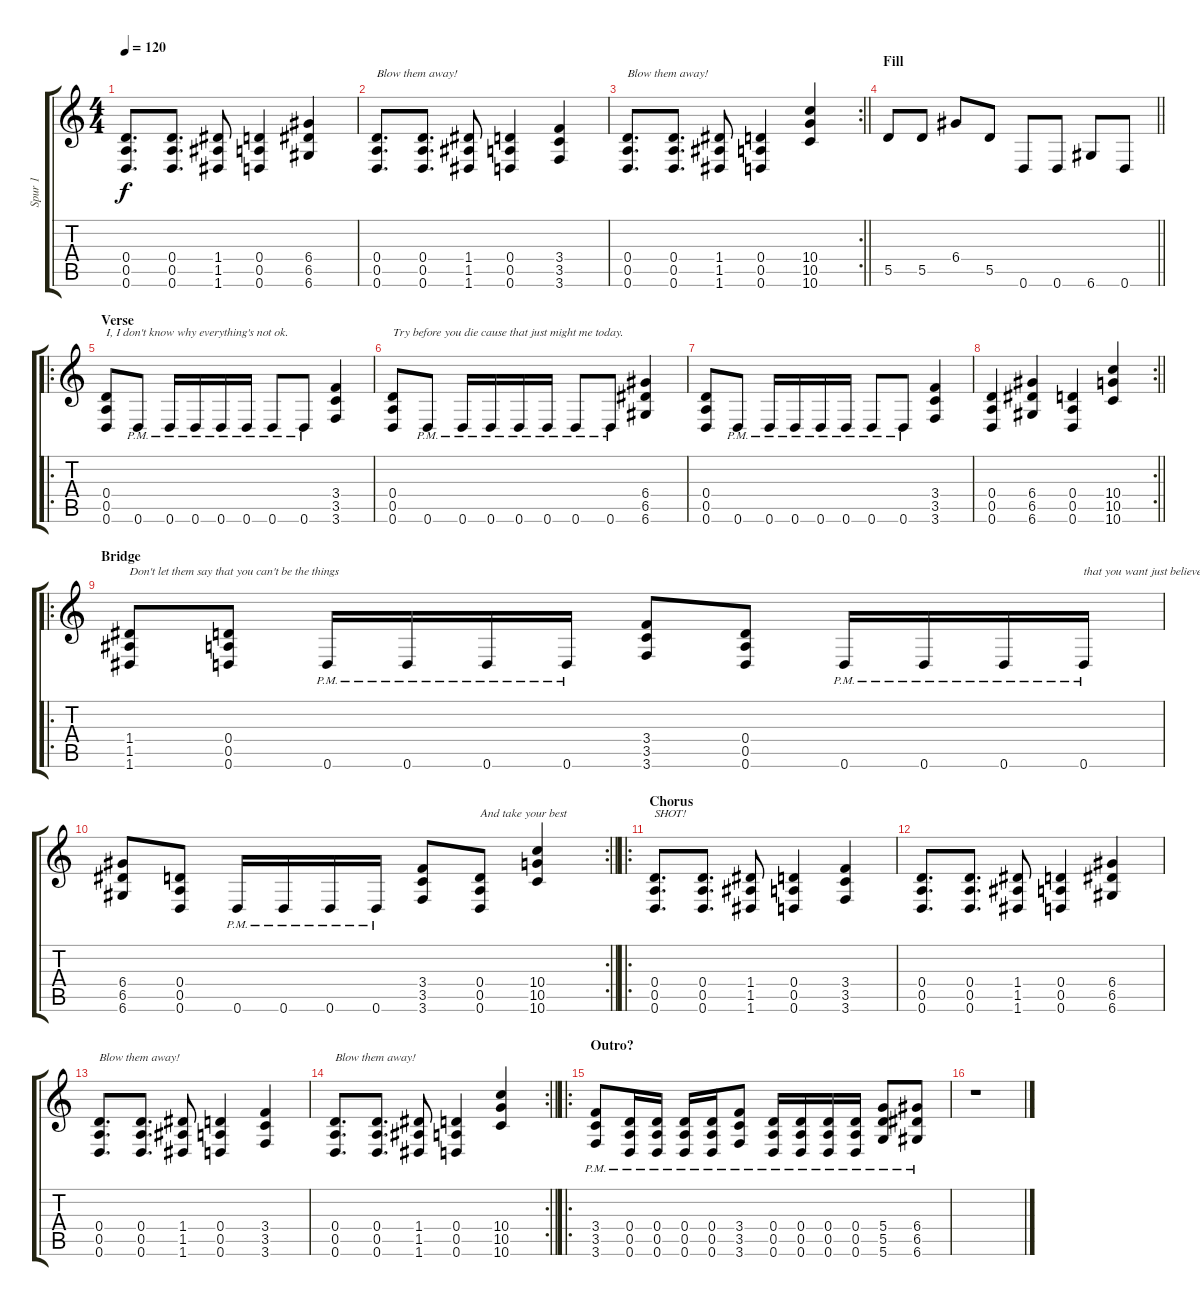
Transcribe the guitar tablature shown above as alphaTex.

\track ("Spur 1" "Spur 1") {instrument overdrivenguitar}
\staff {score tabs}
\tuning (E4 B3 G3 D3 A2 D2) {hide}
\ts (4 4)
\tempo 120
\clef g2
\ks c
(0.4 0.5 0.6).8{d dy f} (0.4 0.5 0.6).8{d} (1.4 1.5 1.6).8 (0.4 0.5 0.6).4 (6.4 6.5 6.6).4 |
(0.4 0.5 0.6).8{d txt "Blow them away!"} (0.4 0.5 0.6).8{d} (1.4 1.5 1.6).8 (0.4 0.5 0.6).4 (3.4 3.5 3.6).4 |
\rc 2
\barLineRight lightlight
(0.4 0.5 0.6).8{d txt "Blow them away!"} (0.4 0.5 0.6).8{d} (1.4 1.5 1.6).8 (0.4 0.5 0.6).4 (10.4 10.5 10.6).4 |
\section ("" "Fill")
\barLineRight lightlight
5.5.8 5.5.8 6.4.8 5.5.8 0.6.8 0.6.8 6.6.8 0.6.8 |
\ro
\section ("" "Verse")
(0.4 0.5 0.6).8{txt "I, I don't know why everything's not ok."} 0.6{pm}.8 0.6{pm}.16 0.6{pm}.16 0.6{pm}.16 0.6{pm}.16 0.6{pm}.8 0.6{pm}.8 (3.4 3.5 3.6).4 |
(0.4 0.5 0.6).8{txt "Try before you die cause that just might me today."} 0.6{pm}.8 0.6{pm}.16 0.6{pm}.16 0.6{pm}.16 0.6{pm}.16 0.6{pm}.8 0.6{pm}.8 (6.4 6.5 6.6).4 |
(0.4 0.5 0.6).8 0.6{pm}.8 0.6{pm}.16 0.6{pm}.16 0.6{pm}.16 0.6{pm}.16 0.6{pm}.8 0.6{pm}.8 (3.4 3.5 3.6).4 |
\rc 2
\barLineRight lightlight
(0.4 0.5 0.6).4 (6.4 6.5 6.6).4 (0.4 0.5 0.6).4 (10.4 10.5 10.6).4 |
\ro
\section ("" "Bridge")
(1.4 1.5 1.6).8{txt "Don't let them say that you can't be the things"} (0.4 0.5 0.6).8 0.6{pm}.16 0.6{pm}.16 0.6{pm}.16 0.6{pm}.16 (3.4 3.5 3.6).8 (0.4 0.5 0.6).8 0.6{pm}.16 0.6{pm}.16 0.6{pm}.16 0.6{pm}.16{txt "that you want just believe in yourself."} |
\rc 2
\barLineRight lightlight
(6.4 6.5 6.6).8 (0.4 0.5 0.6).8 0.6{pm}.16 0.6{pm}.16 0.6{pm}.16 0.6{pm}.16 (3.4 3.5 3.6).8 (0.4 0.5 0.6).8{txt "And take your best"} (10.4 10.5 10.6).4 |
\ro
\section ("" "Chorus")
(0.4 0.5 0.6).8{d txt "SHOT!"} (0.4 0.5 0.6).8{d} (1.4 1.5 1.6).8 (0.4 0.5 0.6).4 (3.4 3.5 3.6).4 |
(0.4 0.5 0.6).8{d} (0.4 0.5 0.6).8{d} (1.4 1.5 1.6).8 (0.4 0.5 0.6).4 (6.4 6.5 6.6).4 |
(0.4 0.5 0.6).8{d txt "Blow them away!"} (0.4 0.5 0.6).8{d} (1.4 1.5 1.6).8 (0.4 0.5 0.6).4 (3.4 3.5 3.6).4 |
\rc 2
\barLineRight lightlight
(0.4 0.5 0.6).8{d txt "Blow them away!"} (0.4 0.5 0.6).8{d} (1.4 1.5 1.6).8 (0.4 0.5 0.6).4 (10.4 10.5 10.6).4 |
\ro
\section ("" "Outro?")
(3.4{pm} 3.5{pm} 3.6{pm}).8 (0.4{pm} 0.5{pm} 0.6{pm}).16 (0.4{pm} 0.5{pm} 0.6{pm}).16 (0.4{pm} 0.5{pm} 0.6{pm}).16 (0.4{pm} 0.5{pm} 0.6{pm}).16 (3.4{pm} 3.5{pm} 3.6{pm}).8 (0.4{pm} 0.5{pm} 0.6{pm}).16 (0.4{pm} 0.5{pm} 0.6{pm}).16 (0.4{pm} 0.5{pm} 0.6{pm}).16 (0.4{pm} 0.5{pm} 0.6{pm}).16 (5.4{pm} 5.5{pm} 5.6{pm}).8 (6.4{pm} 6.5{pm} 6.6{pm}).8 |
r.1
